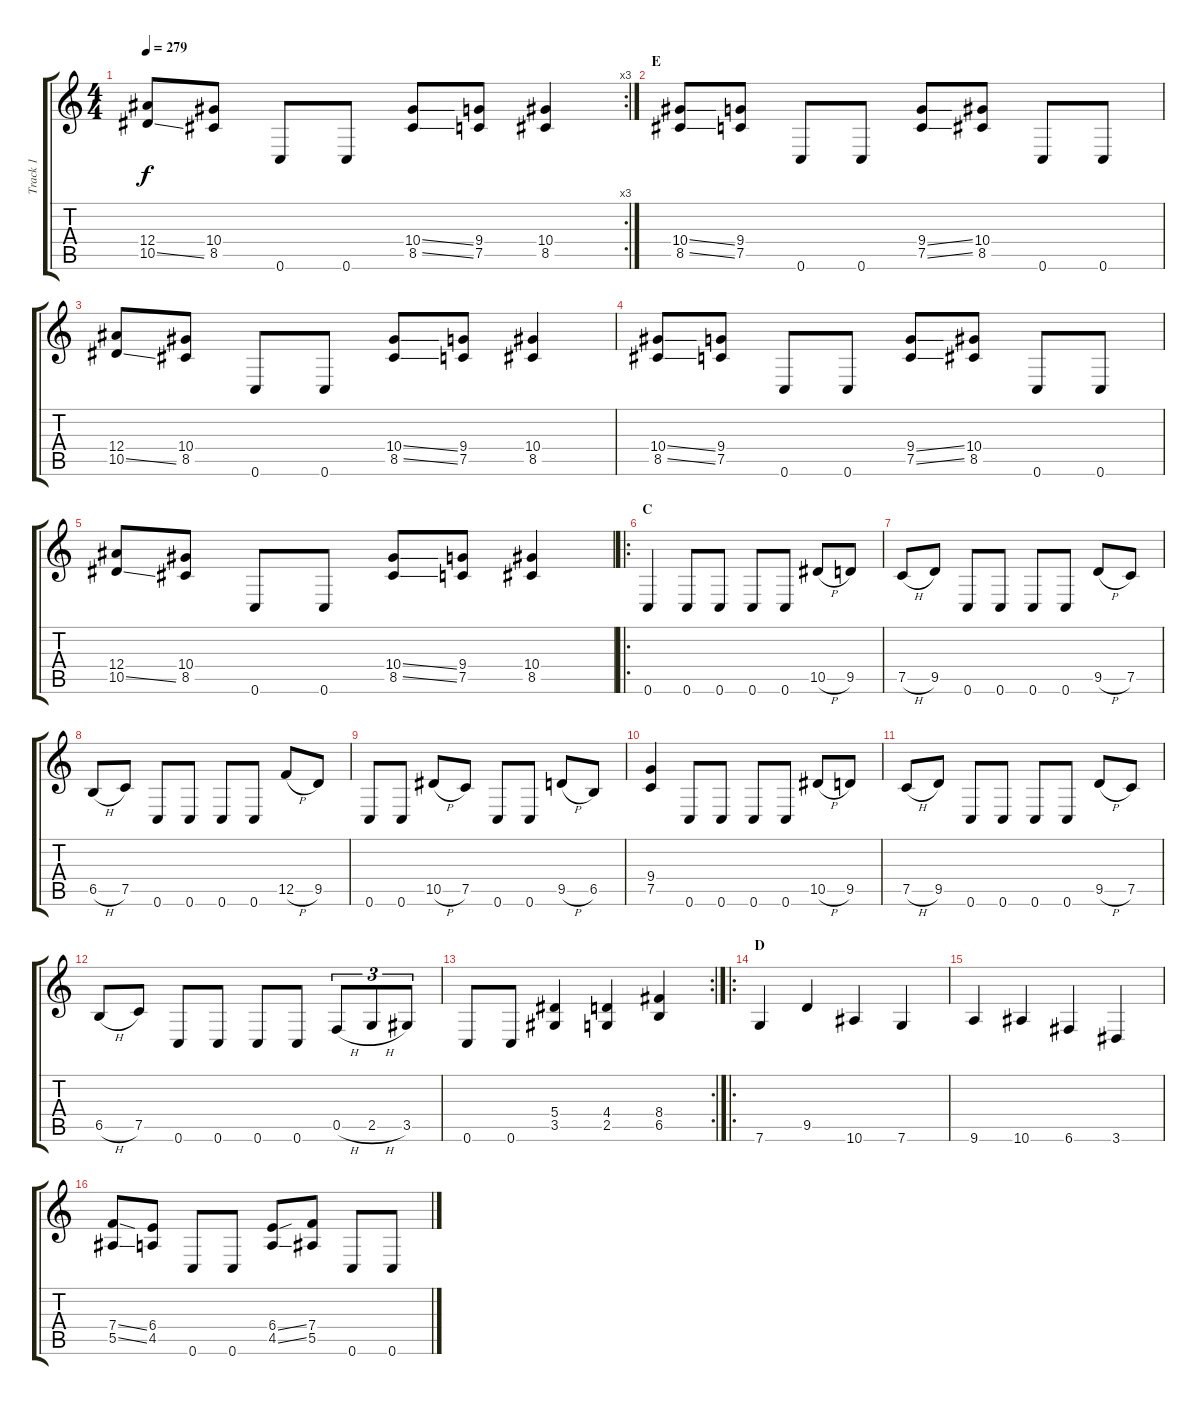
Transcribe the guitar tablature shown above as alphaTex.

\track ("Track 1" "Track 1") {instrument distortionguitar}
\staff {score tabs}
\tuning (C4 G3 Eb3 Bb2 F2 C2) {hide}
\rc 3
\ts (4 4)
\tempo 279
\clef g2
\ks c
(12.4 10.5{ss}).8{dy f} (10.4 8.5).8 0.6.8 0.6.8 (10.4{ss} 8.5{ss}).8 (9.4 7.5).8 (10.4 8.5).4 |
\section ("" "E")
(10.4{ss} 8.5{ss}).8 (9.4 7.5).8 0.6.8 0.6.8 (9.4{ss} 7.5{ss}).8 (10.4 8.5).8 0.6.8 0.6.8 |
(12.4 10.5{ss}).8 (10.4 8.5).8 0.6.8 0.6.8 (10.4{ss} 8.5{ss}).8 (9.4 7.5).8 (10.4 8.5).4 |
(10.4{ss} 8.5{ss}).8 (9.4 7.5).8 0.6.8 0.6.8 (9.4{ss} 7.5{ss}).8 (10.4 8.5).8 0.6.8 0.6.8 |
(12.4 10.5{ss}).8 (10.4 8.5).8 0.6.8 0.6.8 (10.4{ss} 8.5{ss}).8 (9.4 7.5).8 (10.4 8.5).4 |
\ro
\section ("" "C")
0.6.4 0.6.8 0.6.8 0.6.8 0.6.8 10.5{h}.8 9.5.8 |
7.5{h}.8 9.5.8 0.6.8 0.6.8 0.6.8 0.6.8 9.5{h}.8 7.5.8 |
6.5{h}.8 7.5.8 0.6.8 0.6.8 0.6.8 0.6.8 12.5{h}.8 9.5.8 |
0.6.8 0.6.8 10.5{h}.8 7.5.8 0.6.8 0.6.8 9.5{h}.8 6.5.8 |
(9.4 7.5).4 0.6.8 0.6.8 0.6.8 0.6.8 10.5{h}.8 9.5.8 |
7.5{h}.8 9.5.8 0.6.8 0.6.8 0.6.8 0.6.8 9.5{h}.8 7.5.8 |
6.5{h}.8 7.5.8 0.6.8 0.6.8 0.6.8 0.6.8 0.5{h}.8{tu (3 2)} 2.5{h}.8{tu (3 2)} 3.5.8{tu (3 2)} |
\rc 2
0.6.8 0.6.8 (5.4 3.5).4 (4.4 2.5).4 (8.4 6.5).4 |
\ro
\section ("" "D")
7.6.4 9.5.4 10.6.4 7.6.4 |
9.6.4 10.6.4 6.6.4 3.6.4 |
(7.4{ss} 5.5{ss}).8 (6.4 4.5).8 0.6.8 0.6.8 (6.4{ss} 4.5{ss}).8 (7.4 5.5).8 0.6.8 0.6.8
